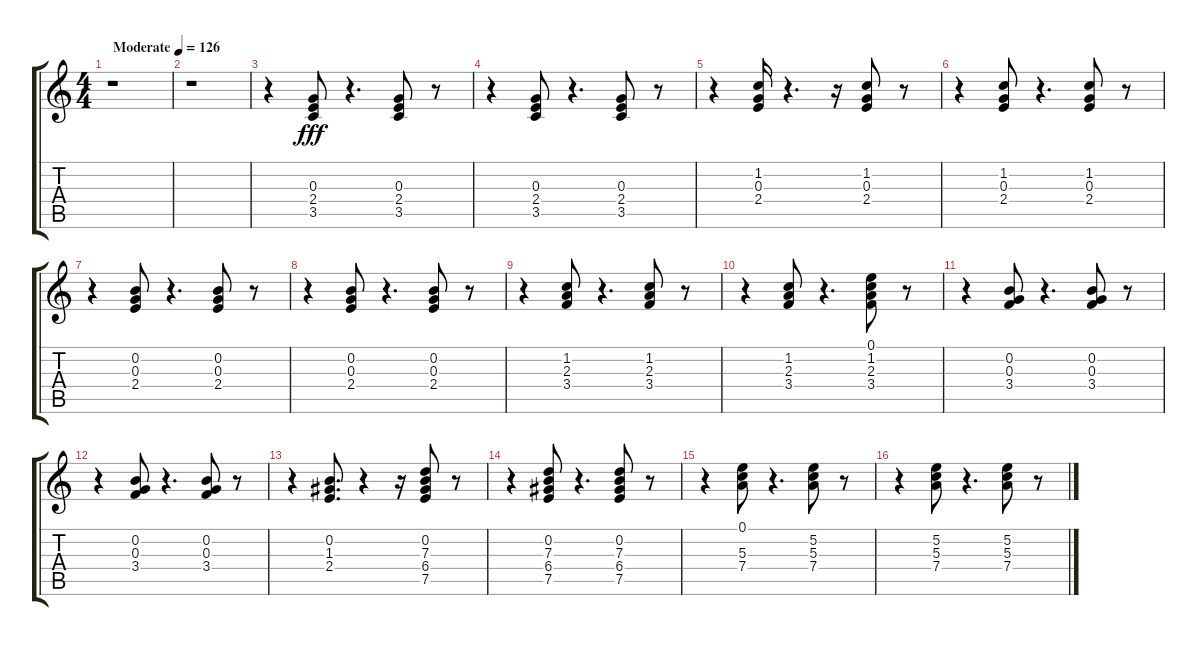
\track "" {instrument electricguitarclean}
\staff {score tabs}
\tuning (E4 B3 G3 D3 A2 E2) {hide}
\ts (4 4)
\tempo (126 "Moderate")
\clef g2
\ks c
r.1{dy fff instrument electricguitarclean} |
r.1 |
r.4 (0.3 2.4 3.5).8 r.4{d} (0.3 2.4 3.5).8 r.8 |
r.4 (0.3 2.4 3.5).8 r.4{d} (0.3 2.4 3.5).8 r.8 |
r.4 (1.2 0.3 2.4).16 r.4{d} r.16 (1.2 0.3 2.4).8 r.8 |
r.4 (1.2 0.3 2.4).8 r.4{d} (1.2 0.3 2.4).8 r.8 |
r.4 (0.2 0.3 2.4).8 r.4{d} (0.2 0.3 2.4).8 r.8 |
r.4 (0.2 0.3 2.4).8 r.4{d} (0.2 0.3 2.4).8 r.8 |
r.4 (1.2 2.3 3.4).8 r.4{d} (1.2 2.3 3.4).8 r.8 |
r.4 (1.2 2.3 3.4).8 r.4{d} (0.1 1.2 2.3 3.4).8 r.8 |
r.4 (0.2 0.3 3.4).8 r.4{d} (0.2 0.3 3.4).8 r.8 |
r.4 (0.2 0.3 3.4).8 r.4{d} (0.2 0.3 3.4).8 r.8 |
r.4 (0.2 1.3 2.4).8{d} r.4 r.16 (0.2 7.3 6.4 7.5).8 r.8 |
r.4 (0.2 7.3 6.4 7.5).8 r.4{d} (0.2 7.3 6.4 7.5).8 r.8 |
r.4 (0.1 5.3 7.4).8 r.4{d} (5.2 5.3 7.4).8 r.8 |
r.4 (5.2 5.3 7.4).8 r.4{d} (5.2 5.3 7.4).8 r.8
